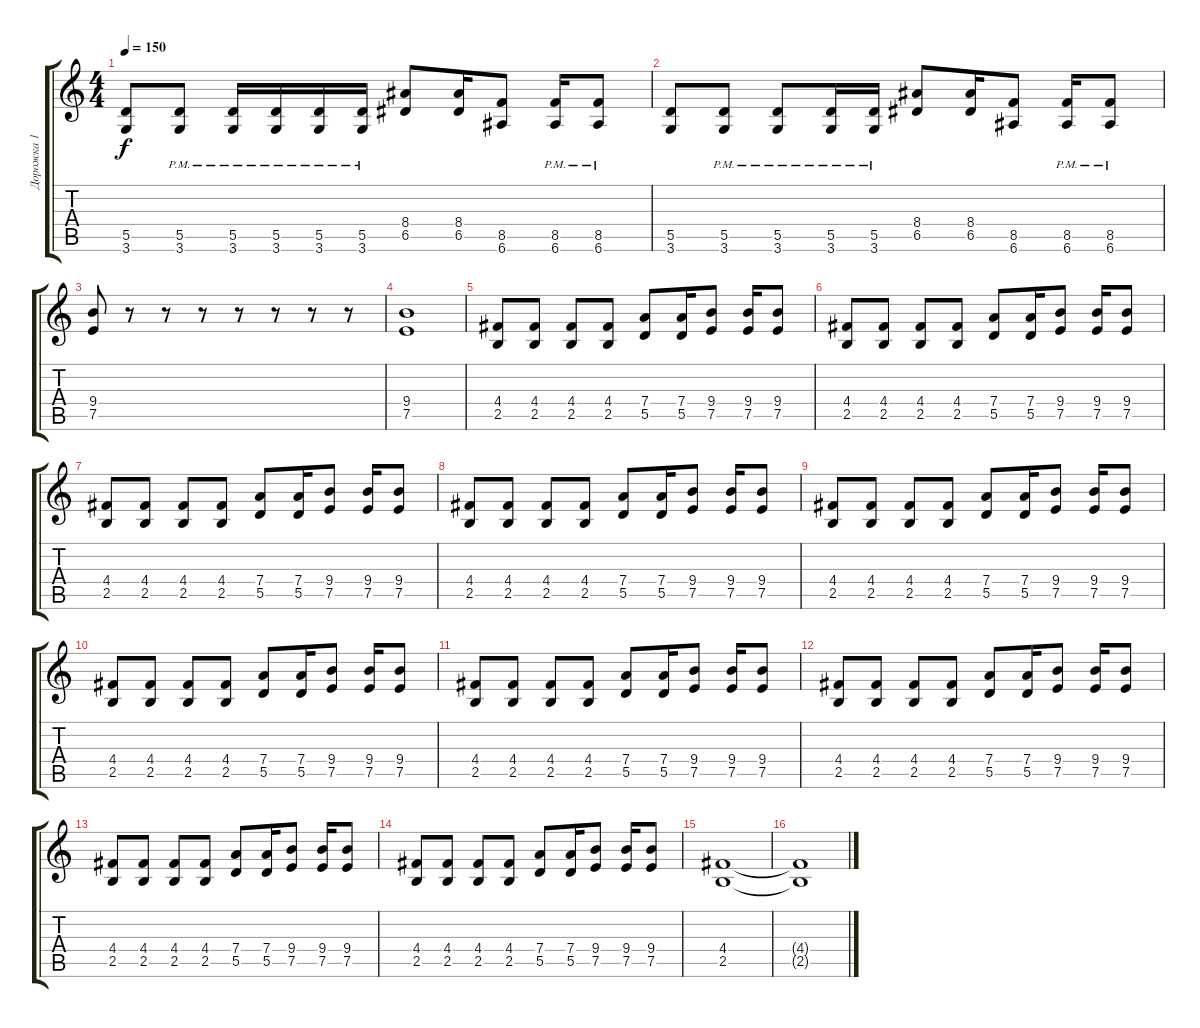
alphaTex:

\track ("Дорожка 1" "Дорожка 1") {instrument overdrivenguitar}
\staff {score tabs}
\tuning (E4 B3 G3 D3 A2 E2) {hide}
\ts (4 4)
\tempo 150
\clef g2
\ks c
(5.5 3.6).8{dy f} (5.5{pm} 3.6{pm}).8 (5.5{pm} 3.6{pm}).16 (5.5{pm} 3.6{pm}).16 (5.5{pm} 3.6{pm}).16 (5.5{pm} 3.6{pm}).16 (8.4 6.5).8 (8.4 6.5).16 (8.5 6.6).8 (8.5{pm} 6.6{pm}).16 (8.5{pm} 6.6{pm}).8 |
(5.5 3.6).8 (5.5{pm} 3.6{pm}).8 (5.5{pm} 3.6{pm}).8 (5.5{pm} 3.6{pm}).16 (5.5{pm} 3.6{pm}).16 (8.4 6.5).8 (8.4 6.5).16 (8.5 6.6).8 (8.5{pm} 6.6{pm}).16 (8.5{pm} 6.6{pm}).8 |
(9.4 7.5).8 r.8 r.8 r.8 r.8 r.8 r.8 r.8 |
(9.4 7.5).1 |
(4.4 2.5).8 (4.4 2.5).8 (4.4 2.5).8 (4.4 2.5).8 (7.4 5.5).8 (7.4 5.5).16 (9.4 7.5).8 (9.4 7.5).16 (9.4 7.5).8 |
(4.4 2.5).8 (4.4 2.5).8 (4.4 2.5).8 (4.4 2.5).8 (7.4 5.5).8 (7.4 5.5).16 (9.4 7.5).8 (9.4 7.5).16 (9.4 7.5).8 |
(4.4 2.5).8 (4.4 2.5).8 (4.4 2.5).8 (4.4 2.5).8 (7.4 5.5).8 (7.4 5.5).16 (9.4 7.5).8 (9.4 7.5).16 (9.4 7.5).8 |
(4.4 2.5).8 (4.4 2.5).8 (4.4 2.5).8 (4.4 2.5).8 (7.4 5.5).8 (7.4 5.5).16 (9.4 7.5).8 (9.4 7.5).16 (9.4 7.5).8 |
(4.4 2.5).8 (4.4 2.5).8 (4.4 2.5).8 (4.4 2.5).8 (7.4 5.5).8 (7.4 5.5).16 (9.4 7.5).8 (9.4 7.5).16 (9.4 7.5).8 |
(4.4 2.5).8 (4.4 2.5).8 (4.4 2.5).8 (4.4 2.5).8 (7.4 5.5).8 (7.4 5.5).16 (9.4 7.5).8 (9.4 7.5).16 (9.4 7.5).8 |
(4.4 2.5).8 (4.4 2.5).8 (4.4 2.5).8 (4.4 2.5).8 (7.4 5.5).8 (7.4 5.5).16 (9.4 7.5).8 (9.4 7.5).16 (9.4 7.5).8 |
(4.4 2.5).8 (4.4 2.5).8 (4.4 2.5).8 (4.4 2.5).8 (7.4 5.5).8 (7.4 5.5).16 (9.4 7.5).8 (9.4 7.5).16 (9.4 7.5).8 |
(4.4 2.5).8 (4.4 2.5).8 (4.4 2.5).8 (4.4 2.5).8 (7.4 5.5).8 (7.4 5.5).16 (9.4 7.5).8 (9.4 7.5).16 (9.4 7.5).8 |
(4.4 2.5).8 (4.4 2.5).8 (4.4 2.5).8 (4.4 2.5).8 (7.4 5.5).8 (7.4 5.5).16 (9.4 7.5).8 (9.4 7.5).16 (9.4 7.5).8 |
(4.4 2.5).1 |
(4.4{t} 2.5{t}).1
